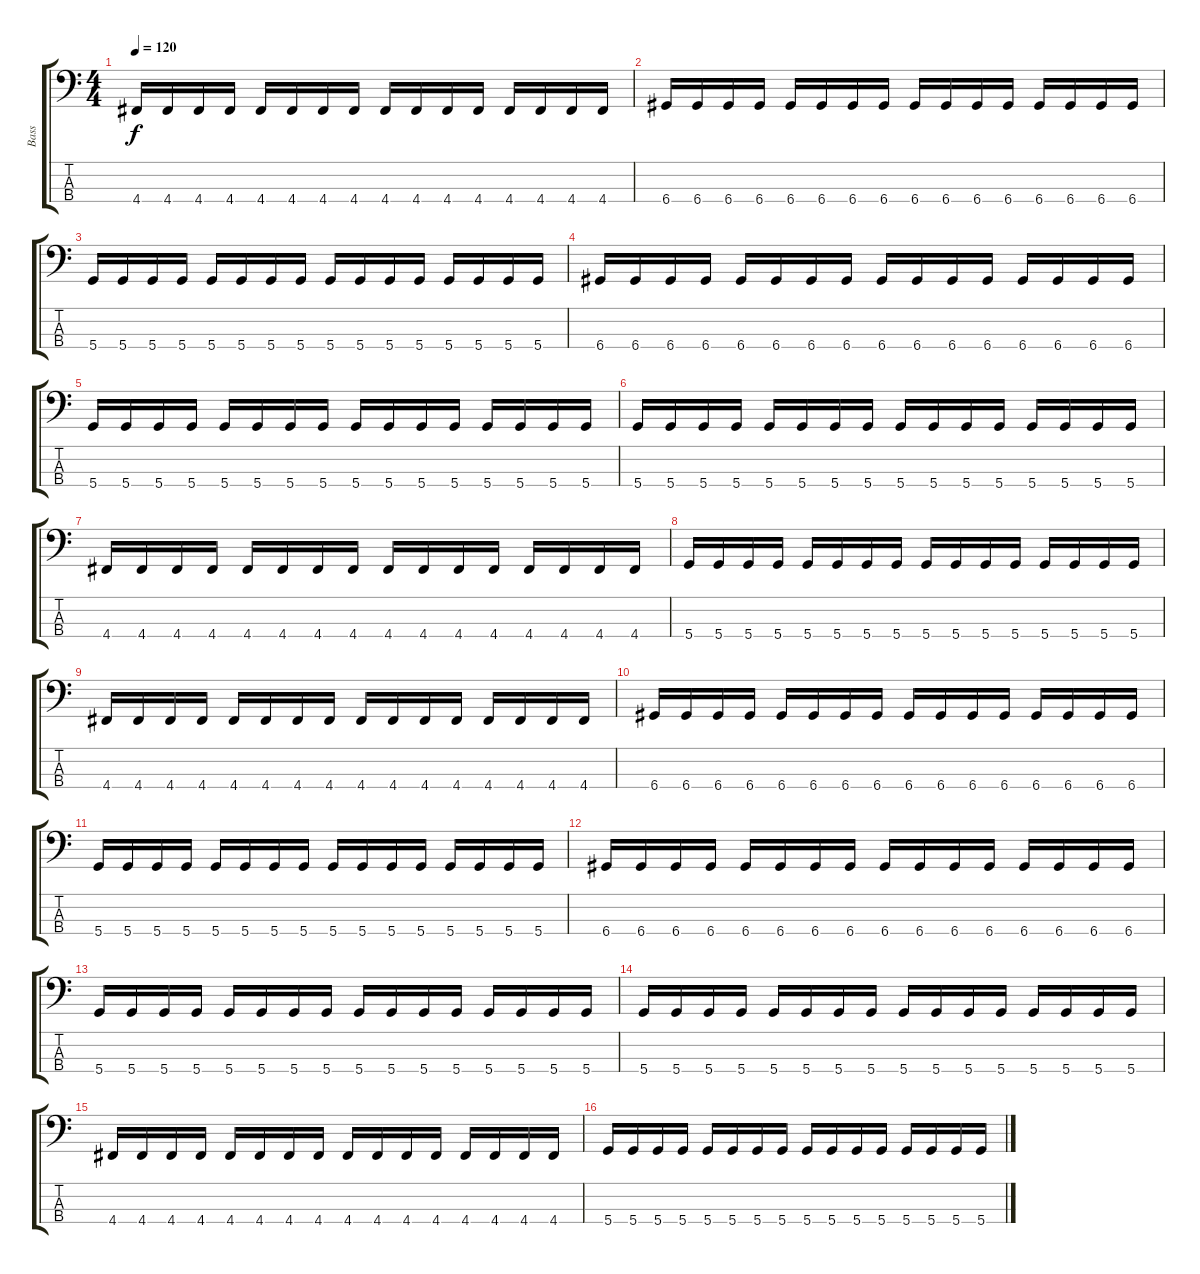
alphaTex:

\track ("Bass" "Bass") {instrument electricbassfinger}
\staff {score tabs}
\tuning (F2 C2 G1 D1) {hide}
\ts (4 4)
\tempo 120
\clef f4
\ks c
4.4.16{dy f} 4.4.16 4.4.16 4.4.16 4.4.16 4.4.16 4.4.16 4.4.16 4.4.16 4.4.16 4.4.16 4.4.16 4.4.16 4.4.16 4.4.16 4.4.16 |
6.4.16 6.4.16 6.4.16 6.4.16 6.4.16 6.4.16 6.4.16 6.4.16 6.4.16 6.4.16 6.4.16 6.4.16 6.4.16 6.4.16 6.4.16 6.4.16 |
5.4.16 5.4.16 5.4.16 5.4.16 5.4.16 5.4.16 5.4.16 5.4.16 5.4.16 5.4.16 5.4.16 5.4.16 5.4.16 5.4.16 5.4.16 5.4.16 |
6.4.16 6.4.16 6.4.16 6.4.16 6.4.16 6.4.16 6.4.16 6.4.16 6.4.16 6.4.16 6.4.16 6.4.16 6.4.16 6.4.16 6.4.16 6.4.16 |
5.4.16 5.4.16 5.4.16 5.4.16 5.4.16 5.4.16 5.4.16 5.4.16 5.4.16 5.4.16 5.4.16 5.4.16 5.4.16 5.4.16 5.4.16 5.4.16 |
5.4.16 5.4.16 5.4.16 5.4.16 5.4.16 5.4.16 5.4.16 5.4.16 5.4.16 5.4.16 5.4.16 5.4.16 5.4.16 5.4.16 5.4.16 5.4.16 |
4.4.16 4.4.16 4.4.16 4.4.16 4.4.16 4.4.16 4.4.16 4.4.16 4.4.16 4.4.16 4.4.16 4.4.16 4.4.16 4.4.16 4.4.16 4.4.16 |
5.4.16 5.4.16 5.4.16 5.4.16 5.4.16 5.4.16 5.4.16 5.4.16 5.4.16 5.4.16 5.4.16 5.4.16 5.4.16 5.4.16 5.4.16 5.4.16 |
4.4.16 4.4.16 4.4.16 4.4.16 4.4.16 4.4.16 4.4.16 4.4.16 4.4.16 4.4.16 4.4.16 4.4.16 4.4.16 4.4.16 4.4.16 4.4.16 |
6.4.16 6.4.16 6.4.16 6.4.16 6.4.16 6.4.16 6.4.16 6.4.16 6.4.16 6.4.16 6.4.16 6.4.16 6.4.16 6.4.16 6.4.16 6.4.16 |
5.4.16 5.4.16 5.4.16 5.4.16 5.4.16 5.4.16 5.4.16 5.4.16 5.4.16 5.4.16 5.4.16 5.4.16 5.4.16 5.4.16 5.4.16 5.4.16 |
6.4.16 6.4.16 6.4.16 6.4.16 6.4.16 6.4.16 6.4.16 6.4.16 6.4.16 6.4.16 6.4.16 6.4.16 6.4.16 6.4.16 6.4.16 6.4.16 |
5.4.16 5.4.16 5.4.16 5.4.16 5.4.16 5.4.16 5.4.16 5.4.16 5.4.16 5.4.16 5.4.16 5.4.16 5.4.16 5.4.16 5.4.16 5.4.16 |
5.4.16 5.4.16 5.4.16 5.4.16 5.4.16 5.4.16 5.4.16 5.4.16 5.4.16 5.4.16 5.4.16 5.4.16 5.4.16 5.4.16 5.4.16 5.4.16 |
4.4.16 4.4.16 4.4.16 4.4.16 4.4.16 4.4.16 4.4.16 4.4.16 4.4.16 4.4.16 4.4.16 4.4.16 4.4.16 4.4.16 4.4.16 4.4.16 |
5.4.16 5.4.16 5.4.16 5.4.16 5.4.16 5.4.16 5.4.16 5.4.16 5.4.16 5.4.16 5.4.16 5.4.16 5.4.16 5.4.16 5.4.16 5.4.16
